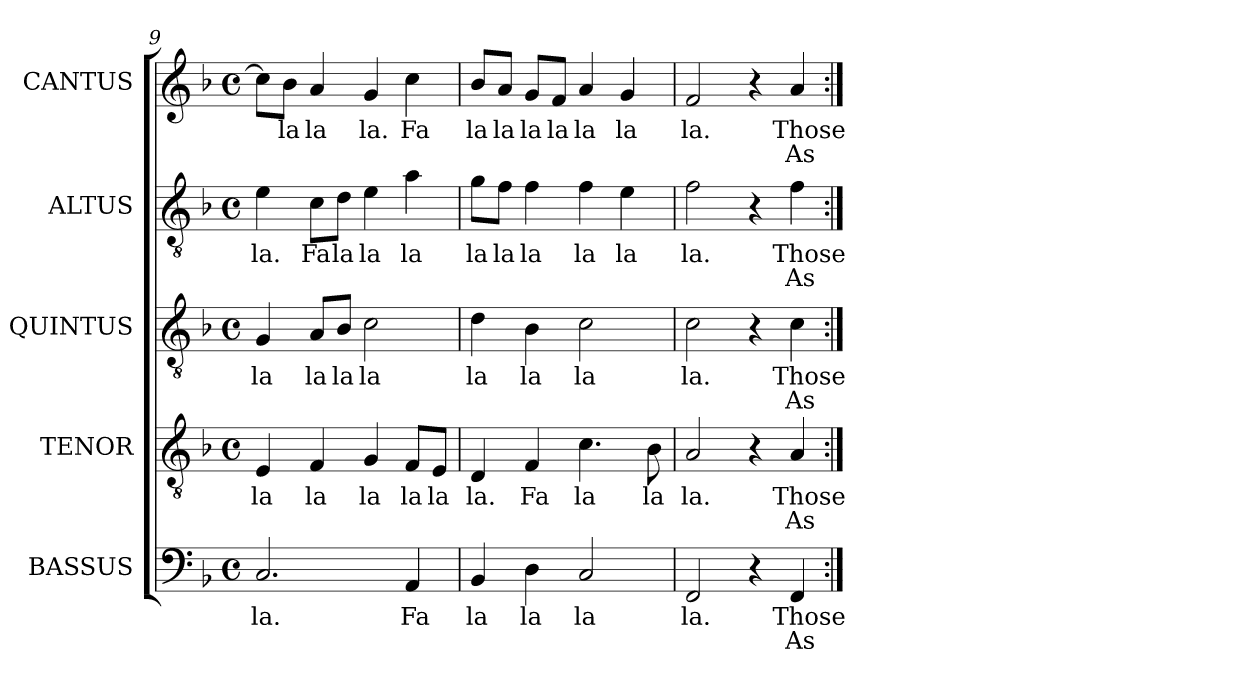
**kern	**text	**text	**kern	**text	**text	**kern	**text	**text	**kern	**text	**text	**kern	**text	**text
*part5	*part5	*part5	*part4	*part4	*part4	*part3	*part3	*part3	*part2	*part2	*part2	*part1	*part1	*part1
*staff5	*staff5	*staff5	*staff4	*staff4	*staff4	*staff3	*staff3	*staff3	*staff2	*staff2	*staff2	*staff1	*staff1	*staff1
*I"BASSUS	*	*	*I"TENOR	*	*	*I"QUINTUS	*	*	*I"ALTUS	*	*	*I"CANTUS	*	*
*I'B	*	*	*I'T	*	*	*	*	*	*I'A.	*	*	*I'S	*	*
*clefF4	*	*	*clefGv2	*	*	*clefGv2	*	*	*clefGv2	*	*	*clefG2	*	*
*	*	*	*ITrd7c12	*	*	*ITrd7c12	*	*	*ITrd7c12	*	*	*	*	*
*k[b-]	*	*	*k[b-]	*	*	*k[b-]	*	*	*k[b-]	*	*	*k[b-]	*	*
*F:	*	*	*F:	*	*	*F:	*	*	*F:	*	*	*F:	*	*
*M4/4	*	*	*M4/4	*	*	*M4/4	*	*	*M4/4	*	*	*M4/4	*	*
*met(c)	*	*	*met(c)	*	*	*met(c)	*	*	*met(c)	*	*	*met(c)	*	*
=9	=9	=9	=9	=9	=9	=9	=9	=9	=9	=9	=9	=9	=9	=9
!	!LO:LY:b:color=#000000	!	!	!	!	!	!	!	!	!	!	!	!	!
!	!	!	!	!LO:LY:b:color=#000000	!	!	!	!	!	!	!	!	!	!
!	!	!	!	!	!	!	!LO:LY:b:color=#000000	!	!	!	!	!	!	!
!	!	!	!	!	!	!	!	!	!	!LO:LY:b:color=#000000	!	!	!	!
2.Ci/	la.	.	4EEi/	la	.	4GGi/	la	.	4Ei\	la.	.	8cci\L]	.	.
!	!	!	!	!	!	!	!	!	!	!	!	!	!LO:LY:b:color=#000000	!
.	.	.	.	.	.	.	.	.	.	.	.	8b-i\J	la	.
!	!	!	!	!LO:LY:b:color=#000000	!	!	!	!	!	!	!	!	!	!
!	!	!	!	!	!	!	!LO:LY:b:color=#000000	!	!	!	!	!	!	!
!	!	!	!	!	!	!	!	!	!	!LO:LY:b:color=#000000	!	!	!	!
!	!	!	!	!	!	!	!	!	!	!	!	!	!LO:LY:b:color=#000000	!
.	.	.	4FFi/	la	.	8AAi/L	la	.	8Ci\L	Fa	.	4ai/	la	.
!	!	!	!	!	!	!	!LO:LY:b:color=#000000	!	!	!	!	!	!	!
!	!	!	!	!	!	!	!	!	!	!LO:LY:b:color=#000000	!	!	!	!
.	.	.	.	.	.	8BB-i/J	la	.	8Di\J	la	.	.	.	.
!	!	!	!	!LO:LY:b:color=#000000	!	!	!	!	!	!	!	!	!	!
!	!	!	!	!	!	!	!LO:LY:b:color=#000000	!	!	!	!	!	!	!
!	!	!	!	!	!	!	!	!	!	!LO:LY:b:color=#000000	!	!	!	!
!	!	!	!	!	!	!	!	!	!	!	!	!	!LO:LY:b:color=#000000	!
.	.	.	4GGi/	la	.	2Ci\	la	.	4Ei\	la	.	4gi/	la.	.
!	!LO:LY:b:color=#000000	!	!	!	!	!	!	!	!	!	!	!	!	!
!	!	!	!	!LO:LY:b:color=#000000	!	!	!	!	!	!	!	!	!	!
!	!	!	!	!	!	!	!	!	!	!LO:LY:b:color=#000000	!	!	!	!
!	!	!	!	!	!	!	!	!	!	!	!	!	!LO:LY:b:color=#000000	!
4AAi/	Fa	.	8FFi/L	la	.	.	.	.	4Ai\	la	.	4cci\	Fa	.
!	!	!	!	!LO:LY:b:color=#000000	!	!	!	!	!	!	!	!	!	!
.	.	.	8EEi/J	la	.	.	.	.	.	.	.	.	.	.
=10	=10	=10	=10	=10	=10	=10	=10	=10	=10	=10	=10	=10	=10	=10
!	!LO:LY:b:color=#000000	!	!	!	!	!	!	!	!	!	!	!	!	!
!	!	!	!	!LO:LY:b:color=#000000	!	!	!	!	!	!	!	!	!	!
!	!	!	!	!	!	!	!LO:LY:b:color=#000000	!	!	!	!	!	!	!
!	!	!	!	!	!	!	!	!	!	!LO:LY:b:color=#000000	!	!	!	!
!	!	!	!	!	!	!	!	!	!	!	!	!	!LO:LY:b:color=#000000	!
4BB-i/	la	.	4DDi/	la.	.	4Di\	la	.	8Gi\L	la	.	8b-i/L	la	.
!	!	!	!	!	!	!	!	!	!	!LO:LY:b:color=#000000	!	!	!	!
!	!	!	!	!	!	!	!	!	!	!	!	!	!LO:LY:b:color=#000000	!
.	.	.	.	.	.	.	.	.	8Fi\J	la	.	8ai/J	la	.
!	!LO:LY:b:color=#000000	!	!	!	!	!	!	!	!	!	!	!	!	!
!	!	!	!	!LO:LY:b:color=#000000	!	!	!	!	!	!	!	!	!	!
!	!	!	!	!	!	!	!LO:LY:b:color=#000000	!	!	!	!	!	!	!
!	!	!	!	!	!	!	!	!	!	!LO:LY:b:color=#000000	!	!	!	!
!	!	!	!	!	!	!	!	!	!	!	!	!	!LO:LY:b:color=#000000	!
4Di\	la	.	4FFi/	Fa	.	4BB-i\	la	.	4Fi\	la	.	8gi/L	la	.
!	!	!	!	!	!	!	!	!	!	!	!	!	!LO:LY:b:color=#000000	!
.	.	.	.	.	.	.	.	.	.	.	.	8fi/J	la	.
!	!LO:LY:b:color=#000000	!	!	!	!	!	!	!	!	!	!	!	!	!
!	!	!	!	!LO:LY:b:color=#000000	!	!	!	!	!	!	!	!	!	!
!	!	!	!	!	!	!	!LO:LY:b:color=#000000	!	!	!	!	!	!	!
!	!	!	!	!	!	!	!	!	!	!LO:LY:b:color=#000000	!	!	!	!
!	!	!	!	!	!	!	!	!	!	!	!	!	!LO:LY:b:color=#000000	!
2Ci/	la	.	4.Ci\	la	.	2Ci\	la	.	4Fi\	la	.	4ai/	la	.
!	!	!	!	!	!	!	!	!	!	!LO:LY:b:color=#000000	!	!	!	!
!	!	!	!	!	!	!	!	!	!	!	!	!	!LO:LY:b:color=#000000	!
.	.	.	.	.	.	.	.	.	4Ei\	la	.	4gi/	la	.
!	!	!	!	!LO:LY:b:color=#000000	!	!	!	!	!	!	!	!	!	!
.	.	.	8BB-i\	la	.	.	.	.	.	.	.	.	.	.
!!LO:PB:g=z
=11	=11	=11	=11	=11	=11	=11	=11	=11	=11	=11	=11	=11	=11	=11
!	!LO:LY:b:color=#000000	!	!	!	!	!	!	!	!	!	!	!	!	!
!	!	!	!	!LO:LY:b:color=#000000	!	!	!	!	!	!	!	!	!	!
!	!	!	!	!	!	!	!LO:LY:b:color=#000000	!	!	!	!	!	!	!
!	!	!	!	!	!	!	!	!	!	!LO:LY:b:color=#000000	!	!	!	!
!	!	!	!	!	!	!	!	!	!	!	!	!	!LO:LY:b:color=#000000	!
2FFi/	la.	.	2AAi/	la.	.	2Ci\	la.	.	2Fi\	la.	.	2fi/	la.	.
4r	.	.	4r	.	.	4r	.	.	4r	.	.	4r	.	.
!	!LO:LY:b:color=#000000	!LO:LY:b:color=#000000	!	!	!	!	!	!	!	!	!	!	!	!
!	!	!	!	!LO:LY:b:color=#000000	!LO:LY:b:color=#000000	!	!	!	!	!	!	!	!	!
!	!	!	!	!	!	!	!LO:LY:b:color=#000000	!LO:LY:b:color=#000000	!	!	!	!	!	!
!	!	!	!	!	!	!	!	!	!	!LO:LY:b:color=#000000	!LO:LY:b:color=#000000	!	!	!
!	!	!	!	!	!	!	!	!	!	!	!	!	!LO:LY:b:color=#000000	!LO:LY:b:color=#000000
4FFi/	Those	As	4AAi/	Those	As	4Ci\	Those	As	4Fi\	Those	As	4ai/	Those	As
=:|!	=:|!	=:|!	=:|!	=:|!	=:|!	=:|!	=:|!	=:|!	=:|!	=:|!	=:|!	=:|!	=:|!	=:|!
*-	*-	*-	*-	*-	*-	*-	*-	*-	*-	*-	*-	*-	*-	*-
